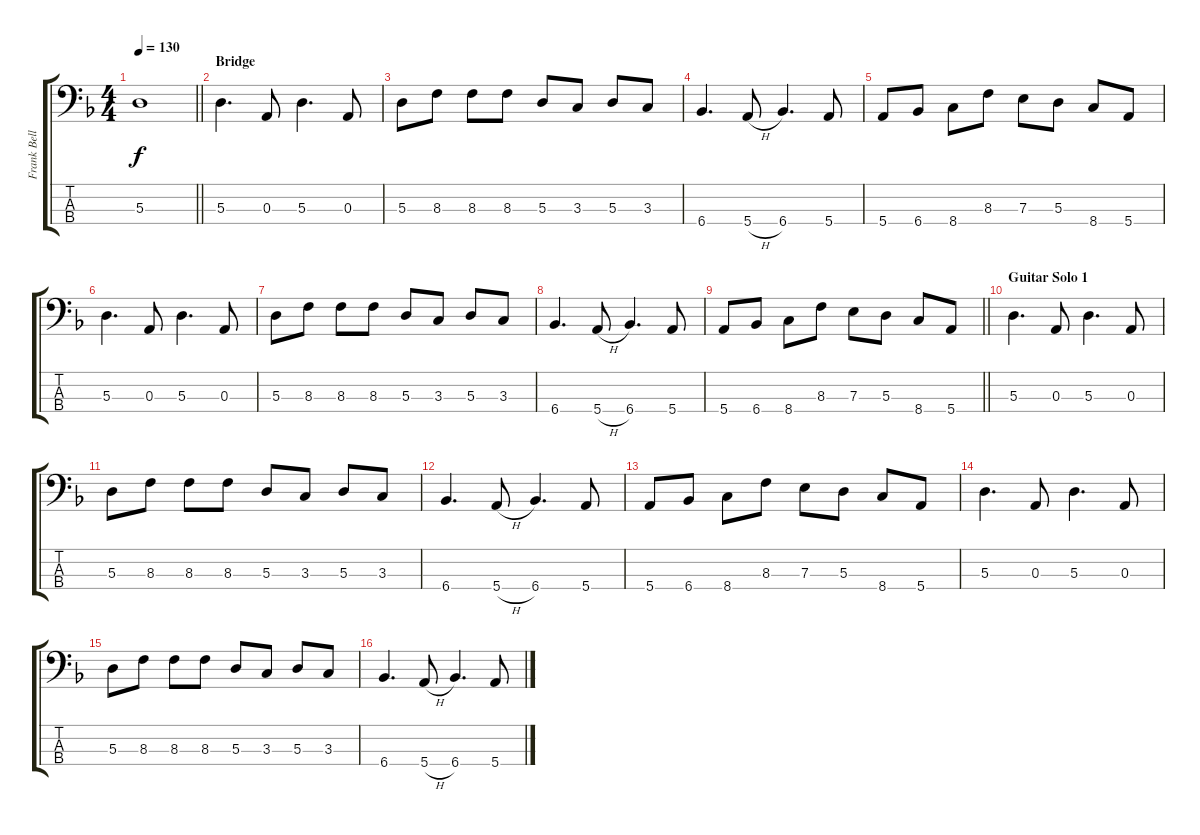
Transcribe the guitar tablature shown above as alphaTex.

\track ("Frank Bello" "Frank Bell") {instrument electricbassfinger}
\staff {score tabs}
\tuning (G2 D2 A1 E1) {hide}
\ts (4 4)
\tempo 130
\clef f4
\barLineRight lightlight
\ks f
5.3{t}.1{dy f} |
\section ("" "Bridge")
5.3.4{d} 0.3.8 5.3.4{d} 0.3.8 |
5.3.8 8.3.8 8.3.8 8.3.8 5.3.8 3.3.8 5.3.8 3.3.8 |
6.4.4{d} 5.4{h}.8 6.4.4{d} 5.4.8 |
5.4.8 6.4.8 8.4.8 8.3.8 7.3.8 5.3.8 8.4.8 5.4.8 |
5.3.4{d} 0.3.8 5.3.4{d} 0.3.8 |
5.3.8 8.3.8 8.3.8 8.3.8 5.3.8 3.3.8 5.3.8 3.3.8 |
6.4.4{d} 5.4{h}.8 6.4.4{d} 5.4.8 |
\barLineRight lightlight
5.4.8 6.4.8 8.4.8 8.3.8 7.3.8 5.3.8 8.4.8 5.4.8 |
\section ("" "Guitar Solo 1")
5.3.4{d} 0.3.8 5.3.4{d} 0.3.8 |
5.3.8 8.3.8 8.3.8 8.3.8 5.3.8 3.3.8 5.3.8 3.3.8 |
6.4.4{d} 5.4{h}.8 6.4.4{d} 5.4.8 |
5.4.8 6.4.8 8.4.8 8.3.8 7.3.8 5.3.8 8.4.8 5.4.8 |
5.3.4{d} 0.3.8 5.3.4{d} 0.3.8 |
5.3.8 8.3.8 8.3.8 8.3.8 5.3.8 3.3.8 5.3.8 3.3.8 |
6.4.4{d} 5.4{h}.8 6.4.4{d} 5.4.8
